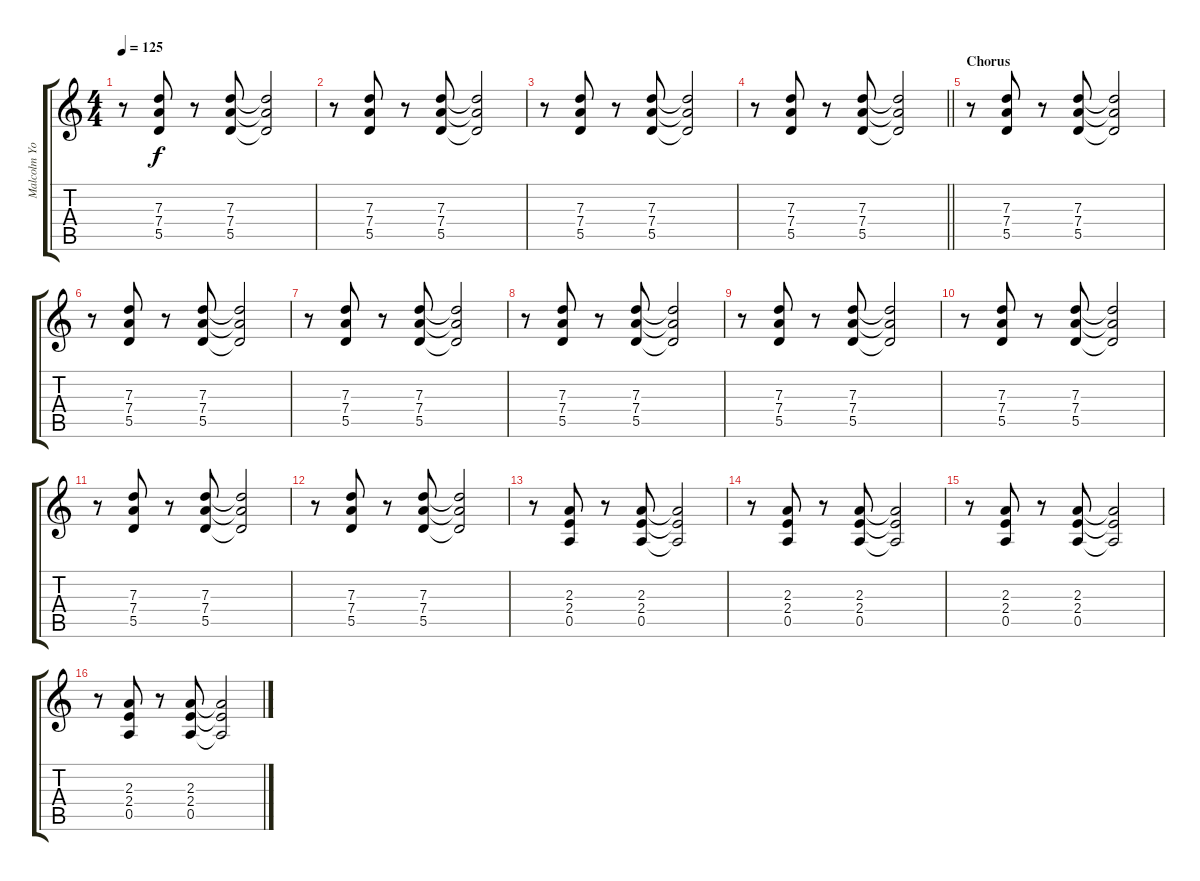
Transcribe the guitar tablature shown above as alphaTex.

\track ("Malcolm Young" "Malcolm Yo") {instrument distortionguitar}
\staff {score tabs}
\tuning (E4 B3 G3 D3 A2 E2) {hide}
\ts (4 4)
\tempo 125
\clef g2
\ks c
r.8{dy f} (7.3 7.4 5.5).8 r.8 (7.3 7.4 5.5).8 (7.3{t} 7.4{t} 5.5{t}).2 |
r.8 (7.3 7.4 5.5).8 r.8 (7.3 7.4 5.5).8 (7.3{t} 7.4{t} 5.5{t}).2 |
r.8 (7.3 7.4 5.5).8 r.8 (7.3 7.4 5.5).8 (7.3{t} 7.4{t} 5.5{t}).2 |
\barLineRight lightlight
r.8 (7.3 7.4 5.5).8 r.8 (7.3 7.4 5.5).8 (7.3{t} 7.4{t} 5.5{t}).2 |
\section ("" "Chorus")
r.8 (7.3 7.4 5.5).8 r.8 (7.3 7.4 5.5).8 (7.3{t} 7.4{t} 5.5{t}).2 |
r.8 (7.3 7.4 5.5).8 r.8 (7.3 7.4 5.5).8 (7.3{t} 7.4{t} 5.5{t}).2 |
r.8 (7.3 7.4 5.5).8 r.8 (7.3 7.4 5.5).8 (7.3{t} 7.4{t} 5.5{t}).2 |
r.8 (7.3 7.4 5.5).8 r.8 (7.3 7.4 5.5).8 (7.3{t} 7.4{t} 5.5{t}).2 |
r.8 (7.3 7.4 5.5).8 r.8 (7.3 7.4 5.5).8 (7.3{t} 7.4{t} 5.5{t}).2 |
r.8 (7.3 7.4 5.5).8 r.8 (7.3 7.4 5.5).8 (7.3{t} 7.4{t} 5.5{t}).2 |
r.8 (7.3 7.4 5.5).8 r.8 (7.3 7.4 5.5).8 (7.3{t} 7.4{t} 5.5{t}).2 |
r.8 (7.3 7.4 5.5).8 r.8 (7.3 7.4 5.5).8 (7.3{t} 7.4{t} 5.5{t}).2 |
r.8 (2.3 2.4 0.5).8 r.8 (2.3 2.4 0.5).8 (2.3{t} 2.4{t} 0.5{t}).2 |
r.8 (2.3 2.4 0.5).8 r.8 (2.3 2.4 0.5).8 (2.3{t} 2.4{t} 0.5{t}).2 |
r.8 (2.3 2.4 0.5).8 r.8 (2.3 2.4 0.5).8 (2.3{t} 2.4{t} 0.5{t}).2 |
r.8 (2.3 2.4 0.5).8 r.8 (2.3 2.4 0.5).8 (2.3{t} 2.4{t} 0.5{t}).2
